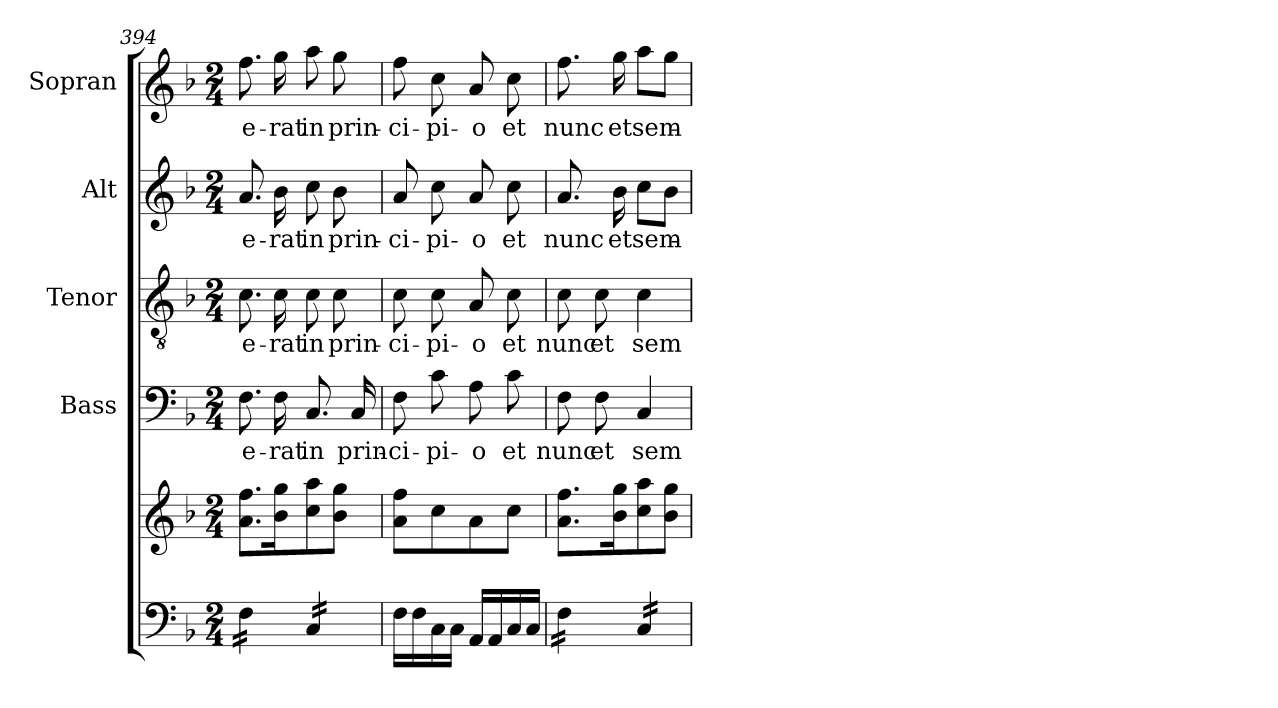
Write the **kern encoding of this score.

**kern	**kern	**kern	**text	**kern	**text	**kern	**text	**kern	**text
*part5	*part5	*part4	*part4	*part3	*part3	*part2	*part2	*part1	*part1
*staff6	*staff5	*staff4	*staff4	*staff3	*staff3	*staff2	*staff2	*staff1	*staff1
*	*	*I"Bass	*	*I"Tenor	*	*I"Alt	*	*I"Sopran	*
*	*	*I'B.	*	*I'T.	*	*I'A.	*	*I'S.	*
!!LO:LB:g=z
*clefF4	*clefG2	*clefF4	*	*clefGv2	*	*clefG2	*	*clefG2	*
*k[b-]	*k[b-]	*k[b-]	*	*k[b-]	*	*k[b-]	*	*k[b-]	*
*F:	*F:	*F:	*	*F:	*	*F:	*	*F:	*
*M2/4	*M2/4	*M2/4	*	*M2/4	*	*M2/4	*	*M2/4	*
=394	=394	=394	=394	=394	=394	=394	=394	=394	=394
!	!	!	!LO:LY:b	!	!LO:LY:b	!	!LO:LY:b	!	!LO:LY:b
*tremolo	*	*	*	*	*	*	*	*	*
16F\LL	8.a\ 8.ff\L	8.F\	e-	8.c\	e-	8.a/	e-	8.ff\	e-
16F\	.	.	.	.	.	.	.	.	.
16F\	.	.	.	.	.	.	.	.	.
!	!	!	!LO:LY:b	!	!LO:LY:b	!	!LO:LY:b	!	!LO:LY:b
16F\JJ	16b-\ 16gg\k	16F\	-rat	16c\	-rat	16b-\	-rat	16gg\	-rat
!	!	!	!LO:LY:b	!	!LO:LY:b	!	!LO:LY:b	!	!LO:LY:b
16C/LL	8cc\ 8aa\	8.C/	in	8c\	in	8cc\	in	8aa\	in
16C/	.	.	.	.	.	.	.	.	.
!	!	!	!	!	!LO:LY:b	!	!LO:LY:b	!	!LO:LY:b
16C/	8b-\ 8gg\J	.	.	8c\	prin-	8b-\	prin-	8gg\	prin-
!	!	!	!LO:LY:b	!	!	!	!	!	!
16C/JJ	.	16C/	prin-	.	.	.	.	.	.
*Xtremolo	*	*	*	*	*	*	*	*	*
=395	=395	=395	=395	=395	=395	=395	=395	=395	=395
!	!	!	!LO:LY:b	!	!LO:LY:b	!	!LO:LY:b	!	!LO:LY:b
16F\LL	8a\ 8ff\L	8F\	-ci-	8c\	-ci-	8a/	-ci-	8ff\	-ci-
16F\	.	.	.	.	.	.	.	.	.
!	!	!	!LO:LY:b	!	!LO:LY:b	!	!LO:LY:b	!	!LO:LY:b
16C\	8cc\	8c\	-pi-	8c\	-pi-	8cc\	-pi-	8cc\	-pi-
16C\JJ	.	.	.	.	.	.	.	.	.
!	!	!	!LO:LY:b	!	!LO:LY:b	!	!LO:LY:b	!	!LO:LY:b
16AA/LL	8a\	8A\	-o	8A/	-o	8a/	-o	8a/	-o
16AA/	.	.	.	.	.	.	.	.	.
!	!	!	!LO:LY:b	!	!LO:LY:b	!	!LO:LY:b	!	!LO:LY:b
16C/	8cc\J	8c\	et	8c\	et	8cc\	et	8cc\	et
16C/JJ	.	.	.	.	.	.	.	.	.
=396	=396	=396	=396	=396	=396	=396	=396	=396	=396
!	!	!	!LO:LY:b	!	!LO:LY:b	!	!LO:LY:b	!	!LO:LY:b
*tremolo	*	*	*	*	*	*	*	*	*
16F\LL	8.a\ 8.ff\L	8F\	nunc	8c\	nunc	8.a/	nunc	8.ff\	nunc
16F\	.	.	.	.	.	.	.	.	.
!	!	!	!LO:LY:b	!	!LO:LY:b	!	!	!	!
16F\	.	8F\	et	8c\	et	.	.	.	.
!	!	!	!	!	!	!	!LO:LY:b	!	!LO:LY:b
16F\JJ	16b-\ 16gg\k	.	.	.	.	16b-\	et	16gg\	et
!	!	!	!LO:LY:b	!	!LO:LY:b	!	!LO:LY:b	!	!LO:LY:b
16C/LL	8cc\ 8aa\	4C/	sem-	4c\	sem-	8cc\L	sem-	8aa\L	sem-
16C/	.	.	.	.	.	.	.	.	.
16C/	8b-\ 8gg\J	.	.	.	.	8b-\J	.	8gg\J	.
16C/JJ	.	.	.	.	.	.	.	.	.
*Xtremolo	*	*	*	*	*	*	*	*	*
=	=	=	=	=	=	=	=	=	=
*-	*-	*-	*-	*-	*-	*-	*-	*-	*-
